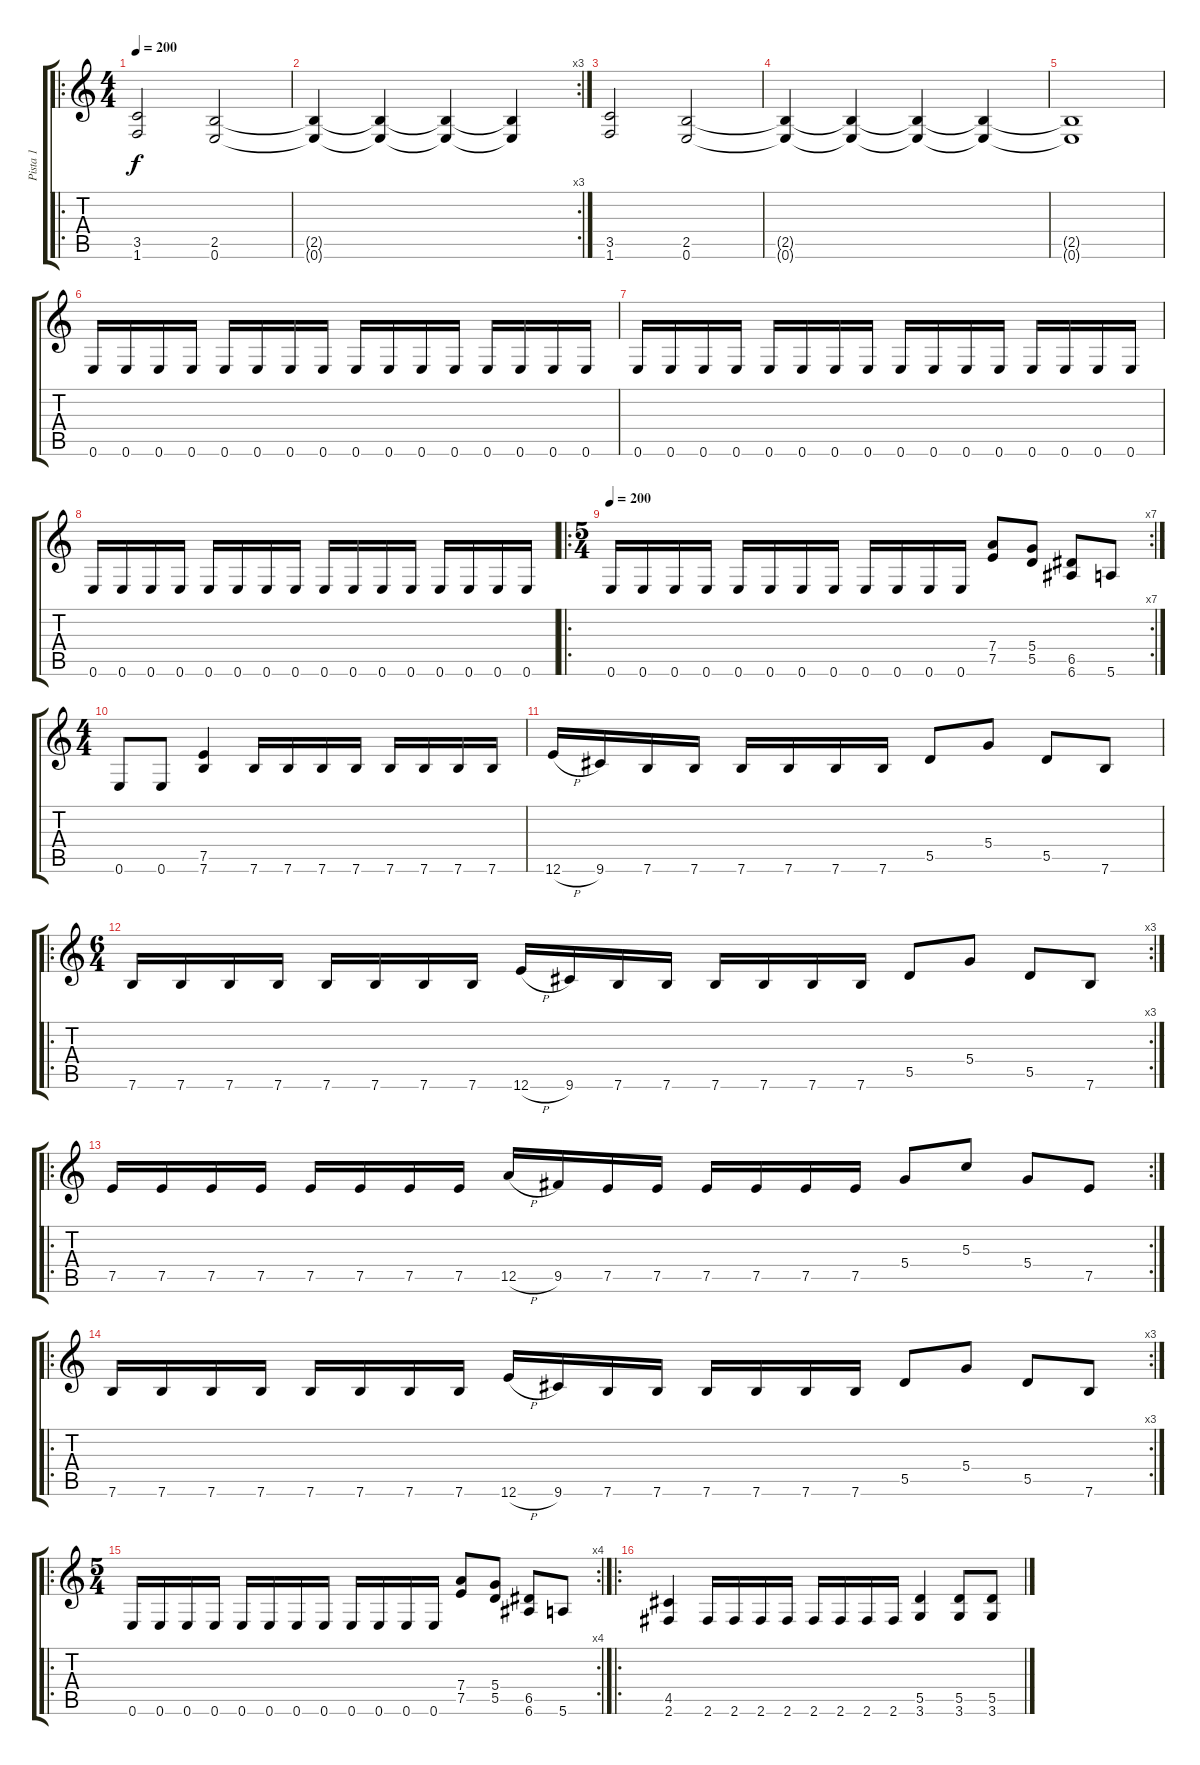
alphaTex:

\track ("Pista 1" "Pista 1") {instrument distortionguitar}
\staff {score tabs}
\tuning (E4 B3 G3 D3 A2 E2) {hide}
\ro
\ts (4 4)
\tempo 200
\tempo 120
\tempo 200
\clef g2
\ks c
(3.5 1.6).2{dy f instrument distortionguitar} (2.5 0.6).2 |
\rc 3
(2.5{t} 0.6{t}).4 (2.5{t} 0.6{t}).4 (2.5{t} 0.6{t}).4 (2.5{t} 0.6{t}).4 |
(3.5 1.6).2 (2.5 0.6).2 |
(2.5{t} 0.6{t}).4 (2.5{t} 0.6{t}).4 (2.5{t} 0.6{t}).4 (2.5{t} 0.6{t}).4 |
(2.5{t} 0.6{t}).1 |
0.6.16 0.6.16 0.6.16 0.6.16 0.6.16 0.6.16 0.6.16 0.6.16 0.6.16 0.6.16 0.6.16 0.6.16 0.6.16 0.6.16 0.6.16 0.6.16 |
0.6.16 0.6.16 0.6.16 0.6.16 0.6.16 0.6.16 0.6.16 0.6.16 0.6.16 0.6.16 0.6.16 0.6.16 0.6.16 0.6.16 0.6.16 0.6.16 |
0.6.16 0.6.16 0.6.16 0.6.16 0.6.16 0.6.16 0.6.16 0.6.16 0.6.16 0.6.16 0.6.16 0.6.16 0.6.16 0.6.16 0.6.16 0.6.16 |
\ro
\rc 7
\ts (5 4)
\tempo 200
0.6.16 0.6.16 0.6.16 0.6.16 0.6.16 0.6.16 0.6.16 0.6.16 0.6.16 0.6.16 0.6.16 0.6.16 (7.4 7.5).8 (5.4 5.5).8 (6.5 6.6).8 5.6.8 |
\ts (4 4)
0.6.8 0.6.8 (7.5 7.6).4 7.6.16 7.6.16 7.6.16 7.6.16 7.6.16 7.6.16 7.6.16 7.6.16 |
12.6{h}.16 9.6.16 7.6.16 7.6.16 7.6.16 7.6.16 7.6.16 7.6.16 5.5.8 5.4.8 5.5.8 7.6.8 |
\ro
\rc 3
\ts (6 4)
7.6.16 7.6.16 7.6.16 7.6.16 7.6.16 7.6.16 7.6.16 7.6.16 12.6{h}.16 9.6.16 7.6.16 7.6.16 7.6.16 7.6.16 7.6.16 7.6.16 5.5.8 5.4.8 5.5.8 7.6.8 |
\ro
\rc 2
7.5.16 7.5.16 7.5.16 7.5.16 7.5.16 7.5.16 7.5.16 7.5.16 12.5{h}.16 9.5.16 7.5.16 7.5.16 7.5.16 7.5.16 7.5.16 7.5.16 5.4.8 5.3.8 5.4.8 7.5.8 |
\ro
\rc 3
7.6.16 7.6.16 7.6.16 7.6.16 7.6.16 7.6.16 7.6.16 7.6.16 12.6{h}.16 9.6.16 7.6.16 7.6.16 7.6.16 7.6.16 7.6.16 7.6.16 5.5.8 5.4.8 5.5.8 7.6.8 |
\ro
\rc 4
\ts (5 4)
0.6.16 0.6.16 0.6.16 0.6.16 0.6.16 0.6.16 0.6.16 0.6.16 0.6.16 0.6.16 0.6.16 0.6.16 (7.4 7.5).8 (5.4 5.5).8 (6.5 6.6).8 5.6.8 |
\ro
(4.5 2.6).4 2.6.16 2.6.16 2.6.16 2.6.16 2.6.16 2.6.16 2.6.16 2.6.16 (5.5 3.6).4 (5.5 3.6).8 (5.5 3.6).8
